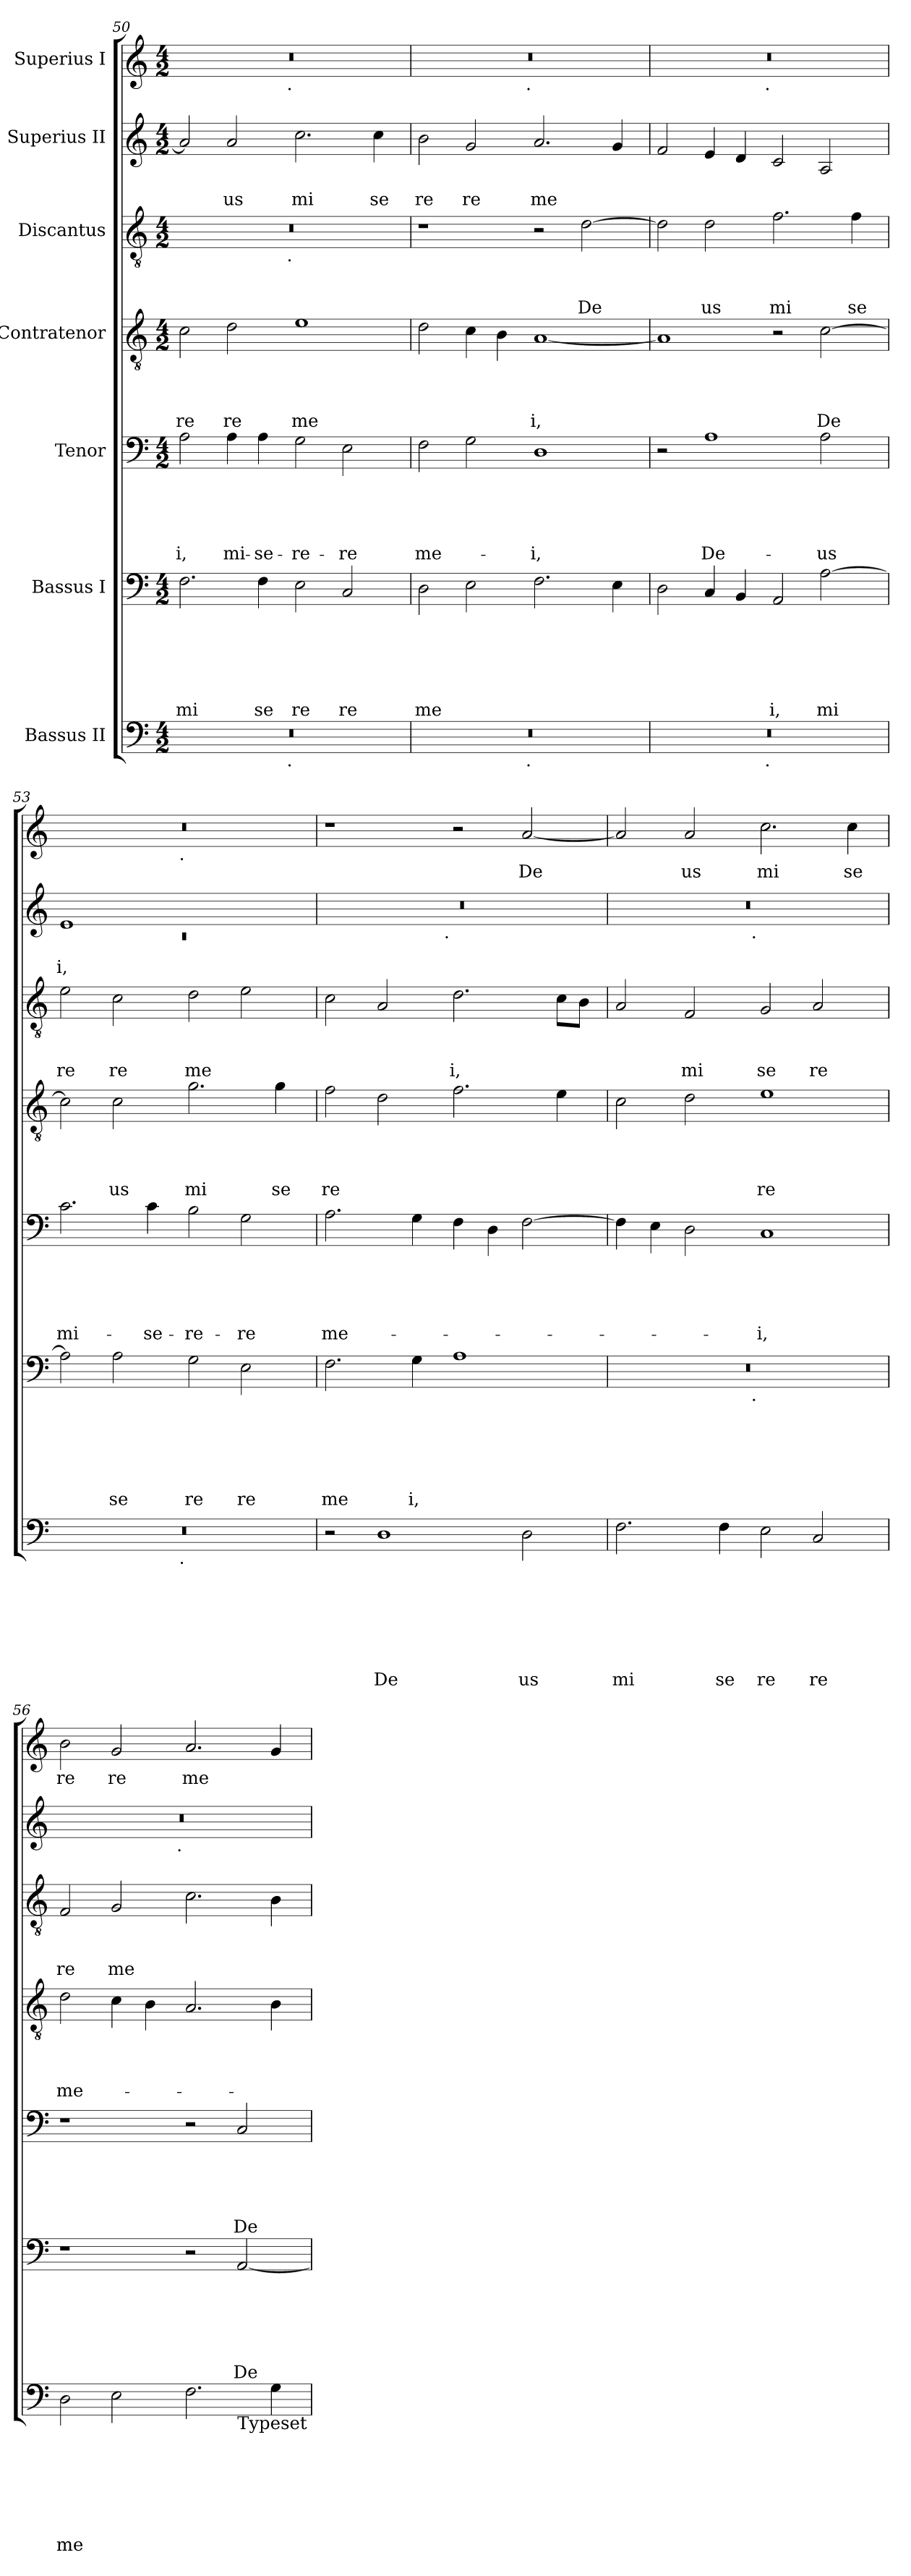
**kern	**text	**text	**text	**text	**text	**text	**text	**kern	**text	**text	**text	**text	**text	**text	**kern	**text	**text	**text	**text	**text	**kern	**text	**text	**text	**text	**kern	**text	**text	**text	**kern	**text	**text	**kern	**text
*part7	*part7	*part7	*part7	*part7	*part7	*part7	*part7	*part6	*part6	*part6	*part6	*part6	*part6	*part6	*part5	*part5	*part5	*part5	*part5	*part5	*part4	*part4	*part4	*part4	*part4	*part3	*part3	*part3	*part3	*part2	*part2	*part2	*part1	*part1
*staff7	*staff7	*staff7	*staff7	*staff7	*staff7	*staff7	*staff7	*staff6	*staff6	*staff6	*staff6	*staff6	*staff6	*staff6	*staff5	*staff5	*staff5	*staff5	*staff5	*staff5	*staff4	*staff4	*staff4	*staff4	*staff4	*staff3	*staff3	*staff3	*staff3	*staff2	*staff2	*staff2	*staff1	*staff1
*I"Bassus II	*	*	*	*	*	*	*	*I"Bassus I	*	*	*	*	*	*	*I"Tenor	*	*	*	*	*	*I"Contratenor	*	*	*	*	*I"Discantus	*	*	*	*I"Superius II	*	*	*I"Superius I	*
!!LO:PB:g=z
*clefF4	*	*	*	*	*	*	*	*clefF4	*	*	*	*	*	*	*clefF4	*	*	*	*	*	*clefGv2	*	*	*	*	*clefGv2	*	*	*	*clefG2	*	*	*clefG2	*
*k[]	*	*	*	*	*	*	*	*k[]	*	*	*	*	*	*	*k[]	*	*	*	*	*	*k[]	*	*	*	*	*k[]	*	*	*	*k[]	*	*	*k[]	*
*C:	*	*	*	*	*	*	*	*C:	*	*	*	*	*	*	*C:	*	*	*	*	*	*C:	*	*	*	*	*C:	*	*	*	*C:	*	*	*C:	*
*M4/2	*	*	*	*	*	*	*	*M4/2	*	*	*	*	*	*	*M4/2	*	*	*	*	*	*M4/2	*	*	*	*	*M4/2	*	*	*	*M4/2	*	*	*M4/2	*
=50	=50	=50	=50	=50	=50	=50	=50	=50	=50	=50	=50	=50	=50	=50	=50	=50	=50	=50	=50	=50	=50	=50	=50	=50	=50	=50	=50	=50	=50	=50	=50	=50	=50	=50
!	!	!	!	!	!	!	!	!	!	!	!	!	!	!LO:LY:b	!	!	!	!	!	!LO:LY:b	!	!	!	!	!LO:LY:b	!	!	!	!	!	!	!	!	!
*^	*	*	*	*	*	*	*	*	*	*	*	*	*	*	*	*	*	*	*	*	*	*	*	*	*	*^	*	*	*	*	*	*	*^	*
0r	2ryy	.	.	.	.	.	.	.	2.F\	.	.	.	.	.	mi	2A\	.	.	.	.	-i,	2c\	.	.	.	-re	0r	2ryy	.	.	.	2a/]	.	.	0r	2ryy	.
!	!	!	!	!	!	!	!	!	!	!	!	!	!	!	!	!	!	!	!	!	!LO:LY:b	!	!	!	!	!LO:LY:b	!	!	!	!	!	!	!	!LO:LY:b	!	!	!
.	4...ryy	.	.	.	.	.	.	.	.	.	.	.	.	.	.	4A\	.	.	.	.	mi-	2d\	.	.	.	re	.	4...ryy	.	.	.	2a/	.	us	.	4...ryy	.
!	!	!	!	!	!	!	!	!	!	!	!	!	!	!	!LO:LY:b	!	!	!	!	!	!LO:LY:b	!	!	!	!	!	!	!	!	!	!	!	!	!	!	!	!
.	.	.	.	.	.	.	.	.	4F\	.	.	.	.	.	se	4A\	.	.	.	.	-se-	.	.	.	.	.	.	.	.	.	.	.	.	.	.	.	.
!	!	!	!	!	!	!	!	!	!	!	!	!	!	!	!	!	!	!	!	!	!	!	!	!	!	!	!	!	!	!	!	!	!	!	!	!LO:TX:b:t=.	!
!	!	!	!	!	!	!	!	!	!	!	!	!	!	!	!	!	!	!	!	!	!	!	!	!	!	!	!	!LO:TX:b:t=.	!	!	!	!	!	!	!	!	!
!	!LO:TX:b:t=.	!	!	!	!	!	!	!	!	!	!	!	!	!	!	!	!	!	!	!	!	!	!	!	!	!	!	!	!	!	!	!	!	!	!	!	!
.	1ryy	.	.	.	.	.	.	.	.	.	.	.	.	.	.	.	.	.	.	.	.	.	.	.	.	.	.	1ryy	.	.	.	.	.	.	.	1ryy	.
!	!	!	!	!	!	!	!	!	!	!	!	!	!	!	!LO:LY:b	!	!	!	!	!	!LO:LY:b	!	!	!	!	!LO:LY:b	!	!	!	!	!	!	!	!LO:LY:b	!	!	!
.	.	.	.	.	.	.	.	.	2E\	.	.	.	.	.	re	2G\	.	.	.	.	-re-	1e	.	.	.	me	.	.	.	.	.	2.cc\	.	mi	.	.	.
!	!	!	!	!	!	!	!	!	!	!	!	!	!	!	!LO:LY:b	!	!	!	!	!	!LO:LY:b	!	!	!	!	!	!	!	!	!	!	!	!	!	!	!	!
.	.	.	.	.	.	.	.	.	2C/	.	.	.	.	.	re	2E\	.	.	.	.	-re	.	.	.	.	.	.	.	.	.	.	.	.	.	.	.	.
!	!	!	!	!	!	!	!	!	!	!	!	!	!	!	!	!	!	!	!	!	!	!	!	!	!	!	!	!	!	!	!	!	!	!LO:LY:b	!	!	!
.	.	.	.	.	.	.	.	.	.	.	.	.	.	.	.	.	.	.	.	.	.	.	.	.	.	.	.	.	.	.	.	4cc\	.	se	.	.	.
.	32ryy	.	.	.	.	.	.	.	.	.	.	.	.	.	.	.	.	.	.	.	.	.	.	.	.	.	.	32ryy	.	.	.	.	.	.	.	32ryy	.
=51	=51	=51	=51	=51	=51	=51	=51	=51	=51	=51	=51	=51	=51	=51	=51	=51	=51	=51	=51	=51	=51	=51	=51	=51	=51	=51	=51	=51	=51	=51	=51	=51	=51	=51	=51	=51	=51
!	!	!	!	!	!	!	!	!	!	!	!	!	!	!	!LO:LY:b	!	!	!	!	!	!LO:LY:b	!	!	!	!	!	!	!	!	!	!	!	!	!LO:LY:b	!	!	!
*	*	*	*	*	*	*	*	*	*	*	*	*	*	*	*	*	*	*	*	*	*	*	*	*	*	*	*v	*v	*	*	*	*	*	*	*	*	*
0r	2ryy	.	.	.	.	.	.	.	2D\	.	.	.	.	.	me	2F\	.	.	.	.	me-	2d\	.	.	.	.	1r	.	.	.	2b\	.	re	0r	2ryy	.
!	!	!	!	!	!	!	!	!	!	!	!	!	!	!	!	!	!	!	!	!	!	!	!	!	!	!	!	!	!	!	!	!	!LO:LY:b	!	!	!
.	4...ryy	.	.	.	.	.	.	.	2E\	.	.	.	.	.	.	2G\	.	.	.	.	.	4c\	.	.	.	.	.	.	.	.	2g/	.	re	.	4...ryy	.
.	.	.	.	.	.	.	.	.	.	.	.	.	.	.	.	.	.	.	.	.	.	4B\	.	.	.	.	.	.	.	.	.	.	.	.	.	.
!	!	!	!	!	!	!	!	!	!	!	!	!	!	!	!	!	!	!	!	!	!	!	!	!	!	!	!	!	!	!	!	!	!	!	!LO:TX:b:t=.	!
!	!LO:TX:b:t=.	!	!	!	!	!	!	!	!	!	!	!	!	!	!	!	!	!	!	!	!	!	!	!	!	!	!	!	!	!	!	!	!	!	!	!
.	1ryy	.	.	.	.	.	.	.	.	.	.	.	.	.	.	.	.	.	.	.	.	.	.	.	.	.	.	.	.	.	.	.	.	.	1ryy	.
!	!	!	!	!	!	!	!	!	!	!	!	!	!	!	!	!	!	!	!	!	!LO:LY:b	!	!	!	!	!LO:LY:b:rj	!	!	!	!	!	!	!LO:LY:b	!	!	!
.	.	.	.	.	.	.	.	.	2.F\	.	.	.	.	.	.	1D	.	.	.	.	-i,	[<1A	.	.	.	i,	2r	.	.	.	2.a/	.	me	.	.	.
!	!	!	!	!	!	!	!	!	!	!	!	!	!	!	!	!	!	!	!	!	!	!	!	!	!	!	!	!	!	!LO:LY:b	!	!	!	!	!	!
.	.	.	.	.	.	.	.	.	.	.	.	.	.	.	.	.	.	.	.	.	.	.	.	.	.	.	[>2d\	.	.	De	.	.	.	.	.	.
.	.	.	.	.	.	.	.	.	4E\	.	.	.	.	.	.	.	.	.	.	.	.	.	.	.	.	.	.	.	.	.	4g/	.	.	.	.	.
.	32ryy	.	.	.	.	.	.	.	.	.	.	.	.	.	.	.	.	.	.	.	.	.	.	.	.	.	.	.	.	.	.	.	.	.	32ryy	.
=52	=52	=52	=52	=52	=52	=52	=52	=52	=52	=52	=52	=52	=52	=52	=52	=52	=52	=52	=52	=52	=52	=52	=52	=52	=52	=52	=52	=52	=52	=52	=52	=52	=52	=52	=52	=52
0r	2ryy	.	.	.	.	.	.	.	2D\	.	.	.	.	.	.	2r	.	.	.	.	.	1A]	.	.	.	.	2d\]	.	.	.	2f/	.	.	0r	2ryy	.
!	!	!	!	!	!	!	!	!	!	!	!	!	!	!	!	!	!	!	!	!	!LO:LY:b	!	!	!	!	!	!	!	!	!LO:LY:b	!	!	!	!	!	!
.	4...ryy	.	.	.	.	.	.	.	4C/	.	.	.	.	.	.	1A	.	.	.	.	De-	.	.	.	.	.	2d\	.	.	us	4e/	.	.	.	4...ryy	.
.	.	.	.	.	.	.	.	.	4BB/	.	.	.	.	.	.	.	.	.	.	.	.	.	.	.	.	.	.	.	.	.	4d/	.	.	.	.	.
!	!	!	!	!	!	!	!	!	!	!	!	!	!	!	!	!	!	!	!	!	!	!	!	!	!	!	!	!	!	!	!	!	!	!	!LO:TX:b:t=.	!
!	!LO:TX:b:t=.	!	!	!	!	!	!	!	!	!	!	!	!	!	!	!	!	!	!	!	!	!	!	!	!	!	!	!	!	!	!	!	!	!	!	!
.	1ryy	.	.	.	.	.	.	.	.	.	.	.	.	.	.	.	.	.	.	.	.	.	.	.	.	.	.	.	.	.	.	.	.	.	1ryy	.
!	!	!	!	!	!	!	!	!	!	!	!	!	!	!	!LO:LY:b	!	!	!	!	!	!	!	!	!	!	!	!	!	!	!LO:LY:b	!	!	!	!	!	!
.	.	.	.	.	.	.	.	.	2AA/	.	.	.	.	.	i,	.	.	.	.	.	.	2r	.	.	.	.	2.f\	.	.	mi	2c/	.	.	.	.	.
!	!	!	!	!	!	!	!	!	!	!	!	!	!	!	!LO:LY:b	!	!	!	!	!	!LO:LY:b	!	!	!	!	!LO:LY:b	!	!	!	!	!	!	!	!	!	!
.	.	.	.	.	.	.	.	.	[>2A\	.	.	.	.	.	mi	2A\	.	.	.	.	-us	[>2c\	.	.	.	De	.	.	.	.	2A/	.	.	.	.	.
!	!	!	!	!	!	!	!	!	!	!	!	!	!	!	!	!	!	!	!	!	!	!	!	!	!	!	!	!	!	!LO:LY:b	!	!	!	!	!	!
.	.	.	.	.	.	.	.	.	.	.	.	.	.	.	.	.	.	.	.	.	.	.	.	.	.	.	4f\	.	.	se	.	.	.	.	.	.
.	32ryy	.	.	.	.	.	.	.	.	.	.	.	.	.	.	.	.	.	.	.	.	.	.	.	.	.	.	.	.	.	.	.	.	.	32ryy	.
=53	=53	=53	=53	=53	=53	=53	=53	=53	=53	=53	=53	=53	=53	=53	=53	=53	=53	=53	=53	=53	=53	=53	=53	=53	=53	=53	=53	=53	=53	=53	=53	=53	=53	=53	=53	=53
*	*	*	*	*	*	*	*	*	*	*	*	*	*	*	*	*	*	*	*	*	*	*	*	*	*	*	*	*	*	*	*^	*	*	*	*	*
!	!	!	!	!	!	!	!	!	!	!	!	!	!	!	!	!	!	!	!	!	!LO:LY:b	!	!	!	!	!	!	!	!	!LO:LY:b	!	!LO:N:vis=1	!	!LO:LY:b	!	!	!
0r	2ryy	.	.	.	.	.	.	.	2A\]	.	.	.	.	.	.	2.c\	.	.	.	.	mi-	2c\]	.	.	.	.	2e\	.	.	re	1e	0rc	.	i,	0r	2ryy	.
!	!	!	!	!	!	!	!	!	!	!	!	!	!	!	!LO:LY:b	!	!	!	!	!	!	!	!	!	!	!LO:LY:b	!	!	!	!LO:LY:b	!	!	!	!	!	!	!
.	4...ryy	.	.	.	.	.	.	.	2A\	.	.	.	.	.	se	.	.	.	.	.	.	2c\	.	.	.	us	2c\	.	.	re	.	.	.	.	.	4...ryy	.
!	!	!	!	!	!	!	!	!	!	!	!	!	!	!	!	!	!	!	!	!	!LO:LY:b	!	!	!	!	!	!	!	!	!	!	!	!	!	!	!	!
.	.	.	.	.	.	.	.	.	.	.	.	.	.	.	.	4c\	.	.	.	.	-se-	.	.	.	.	.	.	.	.	.	.	.	.	.	.	.	.
!	!	!	!	!	!	!	!	!	!	!	!	!	!	!	!	!	!	!	!	!	!	!	!	!	!	!	!	!	!	!	!	!	!	!	!	!LO:TX:b:t=.	!
!	!LO:TX:b:t=.	!	!	!	!	!	!	!	!	!	!	!	!	!	!	!	!	!	!	!	!	!	!	!	!	!	!	!	!	!	!	!	!	!	!	!	!
.	1ryy	.	.	.	.	.	.	.	.	.	.	.	.	.	.	.	.	.	.	.	.	.	.	.	.	.	.	.	.	.	.	.	.	.	.	1ryy	.
!	!	!	!	!	!	!	!	!	!	!	!	!	!	!	!LO:LY:b	!	!	!	!	!	!LO:LY:b	!	!	!	!	!LO:LY:b	!	!	!	!LO:LY:b	!	!	!	!	!	!	!
.	.	.	.	.	.	.	.	.	2G\	.	.	.	.	.	re	2B\	.	.	.	.	-re-	2.g\	.	.	.	mi	2d\	.	.	me	1ryy	.	.	.	.	.	.
!	!	!	!	!	!	!	!	!	!	!	!	!	!	!	!LO:LY:b	!	!	!	!	!	!LO:LY:b	!	!	!	!	!	!	!	!	!	!	!	!	!	!	!	!
.	.	.	.	.	.	.	.	.	2E\	.	.	.	.	.	re	2G\	.	.	.	.	-re	.	.	.	.	.	2e\	.	.	.	.	.	.	.	.	.	.
!	!	!	!	!	!	!	!	!	!	!	!	!	!	!	!	!	!	!	!	!	!	!	!	!	!	!LO:LY:b	!	!	!	!	!	!	!	!	!	!	!
.	.	.	.	.	.	.	.	.	.	.	.	.	.	.	.	.	.	.	.	.	.	4g\	.	.	.	se	.	.	.	.	.	.	.	.	.	.	.
.	32ryy	.	.	.	.	.	.	.	.	.	.	.	.	.	.	.	.	.	.	.	.	.	.	.	.	.	.	.	.	.	.	.	.	.	.	32ryy	.
=54	=54	=54	=54	=54	=54	=54	=54	=54	=54	=54	=54	=54	=54	=54	=54	=54	=54	=54	=54	=54	=54	=54	=54	=54	=54	=54	=54	=54	=54	=54	=54	=54	=54	=54	=54	=54	=54
!	!	!	!	!	!	!	!	!	!	!	!	!	!	!	!LO:LY:b	!	!	!	!	!	!LO:LY:b	!	!	!	!	!LO:LY:b	!	!	!	!	!	!	!	!	!	!	!
*v	*v	*	*	*	*	*	*	*	*	*	*	*	*	*	*	*	*	*	*	*	*	*	*	*	*	*	*	*	*	*	*	*	*	*	*v	*v	*
2r	.	.	.	.	.	.	.	2.F\	.	.	.	.	.	me	2.A\	.	.	.	.	me-	2f\	.	.	.	re	2c\	.	.	.	0r	2ryy	.	.	1r	.
!	!	!	!	!	!	!	!LO:LY:b	!	!	!	!	!	!	!	!	!	!	!	!	!	!	!	!	!	!	!	!	!	!	!	!	!	!	!	!
1D	.	.	.	.	.	.	De	.	.	.	.	.	.	.	.	.	.	.	.	.	2d\	.	.	.	.	2A/	.	.	.	.	4...ryy	.	.	.	.
!	!	!	!	!	!	!	!	!	!	!	!	!	!	!LO:LY:b	!	!	!	!	!	!	!	!	!	!	!	!	!	!	!	!	!	!	!	!	!
.	.	.	.	.	.	.	.	4G\	.	.	.	.	.	i,	4G\	.	.	.	.	.	.	.	.	.	.	.	.	.	.	.	.	.	.	.	.
!	!	!	!	!	!	!	!	!	!	!	!	!	!	!	!	!	!	!	!	!	!	!	!	!	!	!	!	!	!	!	!LO:TX:b:t=.	!	!	!	!
.	.	.	.	.	.	.	.	.	.	.	.	.	.	.	.	.	.	.	.	.	.	.	.	.	.	.	.	.	.	.	1ryy	.	.	.	.
!	!	!	!	!	!	!	!	!	!	!	!	!	!	!	!	!	!	!	!	!	!	!	!	!	!	!	!	!	!LO:LY:b	!	!	!	!	!	!
.	.	.	.	.	.	.	.	1A	.	.	.	.	.	.	4F\	.	.	.	.	.	2.f\	.	.	.	.	2.d\	.	.	i,	.	.	.	.	2r	.
.	.	.	.	.	.	.	.	.	.	.	.	.	.	.	4D\	.	.	.	.	.	.	.	.	.	.	.	.	.	.	.	.	.	.	.	.
!	!	!	!	!	!	!	!LO:LY:b	!	!	!	!	!	!	!	!	!	!	!	!	!	!	!	!	!	!	!	!	!	!	!	!	!	!	!	!LO:LY:b
2D\	.	.	.	.	.	.	us	.	.	.	.	.	.	.	[>2F\	.	.	.	.	.	.	.	.	.	.	.	.	.	.	.	.	.	.	[<2a/	De
.	.	.	.	.	.	.	.	.	.	.	.	.	.	.	.	.	.	.	.	.	4e\	.	.	.	.	8c\L	.	.	.	.	.	.	.	.	.
.	.	.	.	.	.	.	.	.	.	.	.	.	.	.	.	.	.	.	.	.	.	.	.	.	.	8B\J	.	.	.	.	.	.	.	.	.
.	.	.	.	.	.	.	.	.	.	.	.	.	.	.	.	.	.	.	.	.	.	.	.	.	.	.	.	.	.	.	32ryy	.	.	.	.
=55	=55	=55	=55	=55	=55	=55	=55	=55	=55	=55	=55	=55	=55	=55	=55	=55	=55	=55	=55	=55	=55	=55	=55	=55	=55	=55	=55	=55	=55	=55	=55	=55	=55	=55	=55
!	!	!	!	!	!	!	!LO:LY:b	!	!	!	!	!	!	!	!	!	!	!	!	!	!	!	!	!	!	!	!	!	!	!	!	!	!	!	!
*	*	*	*	*	*	*	*	*^	*	*	*	*	*	*	*	*	*	*	*	*	*	*	*	*	*	*	*	*	*	*	*	*	*	*	*
2.F\	.	.	.	.	.	.	mi	0r	2ryy	.	.	.	.	.	.	4F\]	.	.	.	.	.	2c\	.	.	.	.	2A/	.	.	.	0r	2ryy	.	.	2a/]	.
.	.	.	.	.	.	.	.	.	.	.	.	.	.	.	.	4E\	.	.	.	.	.	.	.	.	.	.	.	.	.	.	.	.	.	.	.	.
!	!	!	!	!	!	!	!	!	!	!	!	!	!	!	!	!	!	!	!	!	!	!	!	!	!	!	!	!	!	!LO:LY:b	!	!	!	!	!	!LO:LY:b
.	.	.	.	.	.	.	.	.	4...ryy	.	.	.	.	.	.	2D\	.	.	.	.	.	2d\	.	.	.	.	2F/	.	.	mi	.	4...ryy	.	.	2a/	us
!	!	!	!	!	!	!	!LO:LY:b	!	!	!	!	!	!	!	!	!	!	!	!	!	!	!	!	!	!	!	!	!	!	!	!	!	!	!	!	!
4F\	.	.	.	.	.	.	se	.	.	.	.	.	.	.	.	.	.	.	.	.	.	.	.	.	.	.	.	.	.	.	.	.	.	.	.	.
!	!	!	!	!	!	!	!	!	!	!	!	!	!	!	!	!	!	!	!	!	!	!	!	!	!	!	!	!	!	!	!	!LO:TX:b:t=.	!	!	!	!
!	!	!	!	!	!	!	!	!	!LO:TX:b:t=.	!	!	!	!	!	!	!	!	!	!	!	!	!	!	!	!	!	!	!	!	!	!	!	!	!	!	!
.	.	.	.	.	.	.	.	.	1ryy	.	.	.	.	.	.	.	.	.	.	.	.	.	.	.	.	.	.	.	.	.	.	1ryy	.	.	.	.
!	!	!	!	!	!	!	!LO:LY:b	!	!	!	!	!	!	!	!	!	!	!	!	!	!LO:LY:b	!	!	!	!	!LO:LY:b	!	!	!	!LO:LY:b	!	!	!	!	!	!LO:LY:b
2E\	.	.	.	.	.	.	re	.	.	.	.	.	.	.	.	1C	.	.	.	.	-i,	1e	.	.	.	re	2G/	.	.	se	.	.	.	.	2.cc\	mi
!	!	!	!	!	!	!	!LO:LY:b	!	!	!	!	!	!	!	!	!	!	!	!	!	!	!	!	!	!	!	!	!	!	!LO:LY:b	!	!	!	!	!	!
2C/	.	.	.	.	.	.	re	.	.	.	.	.	.	.	.	.	.	.	.	.	.	.	.	.	.	.	2A/	.	.	re	.	.	.	.	.	.
!	!	!	!	!	!	!	!	!	!	!	!	!	!	!	!	!	!	!	!	!	!	!	!	!	!	!	!	!	!	!	!	!	!	!	!	!LO:LY:b
.	.	.	.	.	.	.	.	.	.	.	.	.	.	.	.	.	.	.	.	.	.	.	.	.	.	.	.	.	.	.	.	.	.	.	4cc>\	se
.	.	.	.	.	.	.	.	.	32ryy	.	.	.	.	.	.	.	.	.	.	.	.	.	.	.	.	.	.	.	.	.	.	32ryy	.	.	.	.
!!LO:LB:g=z
=56	=56	=56	=56	=56	=56	=56	=56	=56	=56	=56	=56	=56	=56	=56	=56	=56	=56	=56	=56	=56	=56	=56	=56	=56	=56	=56	=56	=56	=56	=56	=56	=56	=56	=56	=56	=56
!	!	!	!	!	!	!	!LO:LY:b	!	!	!	!	!	!	!	!	!	!	!	!	!	!	!	!	!	!	!LO:LY:b	!	!	!	!LO:LY:b	!	!	!	!	!	!LO:LY:b
*^	*	*	*	*	*	*	*	*v	*v	*	*	*	*	*	*	*	*	*	*	*	*	*	*	*	*	*	*	*	*	*	*	*	*	*	*	*
2D\	1.ryy	.	.	.	.	.	.	me	1r	.	.	.	.	.	.	1r	.	.	.	.	.	2d\	.	.	.	me-	2F/	.	.	re	0r	2ryy	.	.	2b\	re
!	!	!	!	!	!	!	!	!	!	!	!	!	!	!	!	!	!	!	!	!	!	!	!	!	!	!	!	!	!	!LO:LY:b	!	!	!	!	!	!LO:LY:b
2E\	.	.	.	.	.	.	.	.	.	.	.	.	.	.	.	.	.	.	.	.	.	4c\	.	.	.	.	2G/	.	.	me	.	4...ryy	.	.	2g/	re
.	.	.	.	.	.	.	.	.	.	.	.	.	.	.	.	.	.	.	.	.	.	4B\	.	.	.	.	.	.	.	.	.	.	.	.	.	.
!	!	!	!	!	!	!	!	!	!	!	!	!	!	!	!	!	!	!	!	!	!	!	!	!	!	!	!	!	!	!	!	!LO:TX:b:t=.	!	!	!	!
.	.	.	.	.	.	.	.	.	.	.	.	.	.	.	.	.	.	.	.	.	.	.	.	.	.	.	.	.	.	.	.	1ryy	.	.	.	.
!	!	!	!	!	!	!	!	!	!	!	!	!	!	!	!	!	!	!	!	!	!	!	!	!	!	!	!	!	!	!	!	!	!	!	!	!LO:LY:b
2.F\	.	.	.	.	.	.	.	.	2r	.	.	.	.	.	.	2r	.	.	.	.	.	2.A/	.	.	.	.	2.c\	.	.	.	.	.	.	.	2.a/	me
!	!LO:TX:b:t=Typeset	!	!	!	!	!	!	!	!	!	!	!	!	!	!	!	!	!	!	!	!	!	!	!	!	!	!	!	!	!	!	!	!	!	!	!
!	!	!	!	!	!	!	!	!	!	!	!	!	!	!	!LO:LY:b	!	!	!	!	!	!LO:LY:b	!	!	!	!	!	!	!	!	!	!	!	!	!	!	!
.	2ryy	.	.	.	.	.	.	.	[<2AA/	.	.	.	.	.	De	2C/	.	.	.	.	De	.	.	.	.	.	.	.	.	.	.	.	.	.	.	.
4G\	.	.	.	.	.	.	.	.	.	.	.	.	.	.	.	.	.	.	.	.	.	4B\	.	.	.	.	4B\	.	.	.	.	.	.	.	4g/	.
.	.	.	.	.	.	.	.	.	.	.	.	.	.	.	.	.	.	.	.	.	.	.	.	.	.	.	.	.	.	.	.	32ryy	.	.	.	.
*v	*v	*	*	*	*	*	*	*	*	*	*	*	*	*	*	*	*	*	*	*	*	*	*	*	*	*	*	*	*	*	*v	*v	*	*	*	*
=	=	=	=	=	=	=	=	=	=	=	=	=	=	=	=	=	=	=	=	=	=	=	=	=	=	=	=	=	=	=	=	=	=	=
*-	*-	*-	*-	*-	*-	*-	*-	*-	*-	*-	*-	*-	*-	*-	*-	*-	*-	*-	*-	*-	*-	*-	*-	*-	*-	*-	*-	*-	*-	*-	*-	*-	*-	*-
